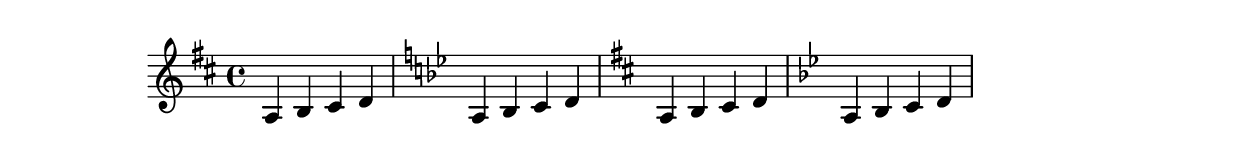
%% Do not edit this file; it is auto-generated from LSR http://lsr.dsi.unimi.it
%% This file is in the public domain.
\version "2.12.3"

\header {
  lsrtags = "pitches"

doctitlees = "Evitar que se impriman becuadros cuando cambia la armadura"
texidoces = "
Cuando cambia la armadura de la tonalidad, se imprimen becuadros
automáticamente para cancelar las alteraciones de las armaduras
anteriores.  Esto se puede evitar estableciendo al valor \"falso\" la
propiedad @code{printKeyCancellation} del contexto @code{Staff}.

"

doctitlede = "Auflösungzeichen nicht setzen, wenn die Tonart wechselt"

texidocde = "
Wenn die Tonart wechselt, werden automatisch Auflösungszeichen ausgegeben,
um Versetzungszeichen der vorherigen Tonart aufzulösen.  Das kann
verhindert werden, indem die @code{printKeyCancellation}-Eigenschaft
im @code{Staff}-Kontext auf \"false\" gesetzt wird.
"

  texidoc = "
When the key signature changes, natural signs are automatically printed
to cancel any accidentals from previous key signatures.  This may be
prevented by setting to \"false\" the @code{printKeyCancellation}
property in the @code{Staff} context. 

"
  doctitle = "Preventing natural signs from being printed when the key signature changes"
} % begin verbatim

\relative c' {
  \key d \major
  a4 b cis d
  \key g \minor
  a4 bes c d
  \set Staff.printKeyCancellation = ##f
  \key d \major
  a4 b cis d
  \key g \minor
  a4 bes c d
}

